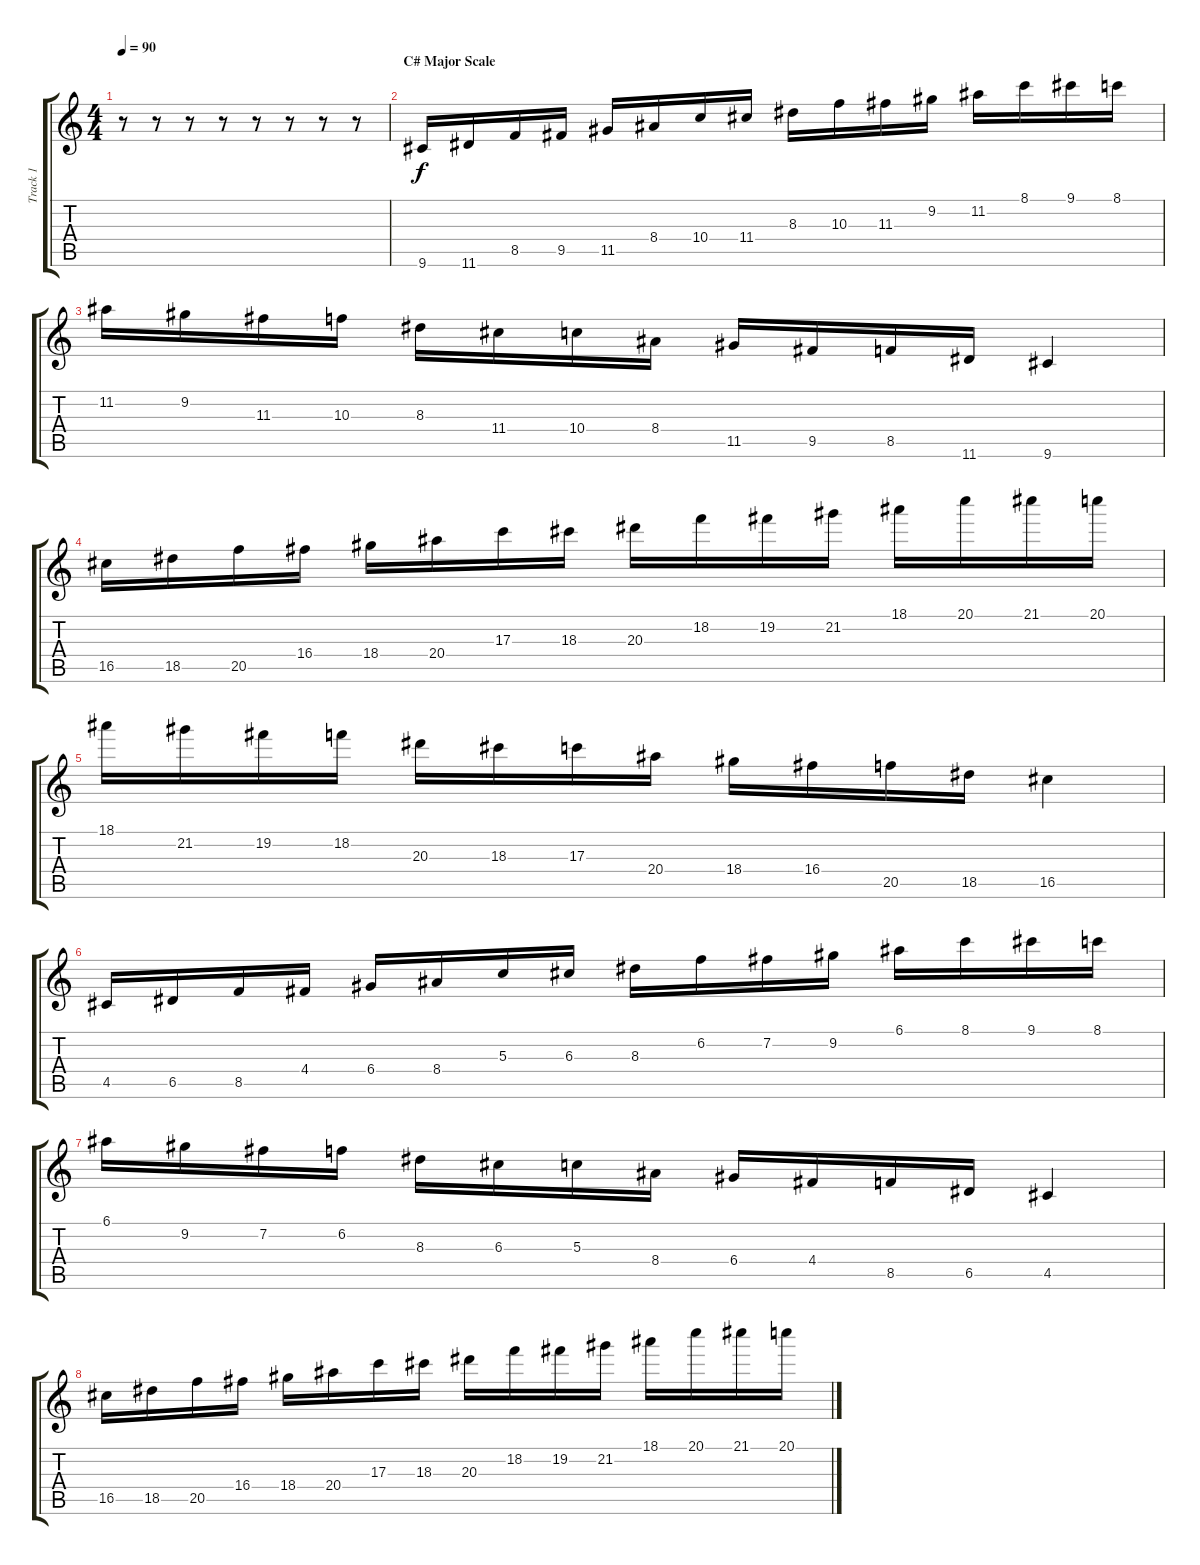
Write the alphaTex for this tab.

\track ("Track 1" "Track 1") {instrument overdrivenguitar}
\staff {score tabs}
\tuning (E4 B3 G3 D3 A2 E2) {hide}
\ts (4 4)
\tempo 90
\clef g2
\ks c
r.8{dy f} r.8 r.8 r.8 r.8 r.8 r.8 r.8 |
\section ("" "C# Major Scale")
9.6.16 11.6.16 8.5.16 9.5.16 11.5.16 8.4.16 10.4.16 11.4.16 8.3.16 10.3.16 11.3.16 9.2.16 11.2.16 8.1.16 9.1.16 8.1.16 |
11.2.16 9.2.16 11.3.16 10.3.16 8.3.16 11.4.16 10.4.16 8.4.16 11.5.16 9.5.16 8.5.16 11.6.16 9.6.4 |
16.5.16 18.5.16 20.5.16 16.4.16 18.4.16 20.4.16 17.3.16 18.3.16 20.3.16 18.2.16 19.2.16 21.2.16 18.1.16 20.1.16 21.1.16 20.1.16 |
18.1.16 21.2.16 19.2.16 18.2.16 20.3.16 18.3.16 17.3.16 20.4.16 18.4.16 16.4.16 20.5.16 18.5.16 16.5.4 |
4.5.16 6.5.16 8.5.16 4.4.16 6.4.16 8.4.16 5.3.16 6.3.16 8.3.16 6.2.16 7.2.16 9.2.16 6.1.16 8.1.16 9.1.16 8.1.16 |
6.1.16 9.2.16 7.2.16 6.2.16 8.3.16 6.3.16 5.3.16 8.4.16 6.4.16 4.4.16 8.5.16 6.5.16 4.5.4 |
16.5.16 18.5.16 20.5.16 16.4.16 18.4.16 20.4.16 17.3.16 18.3.16 20.3.16 18.2.16 19.2.16 21.2.16 18.1.16 20.1.16 21.1.16 20.1.16
